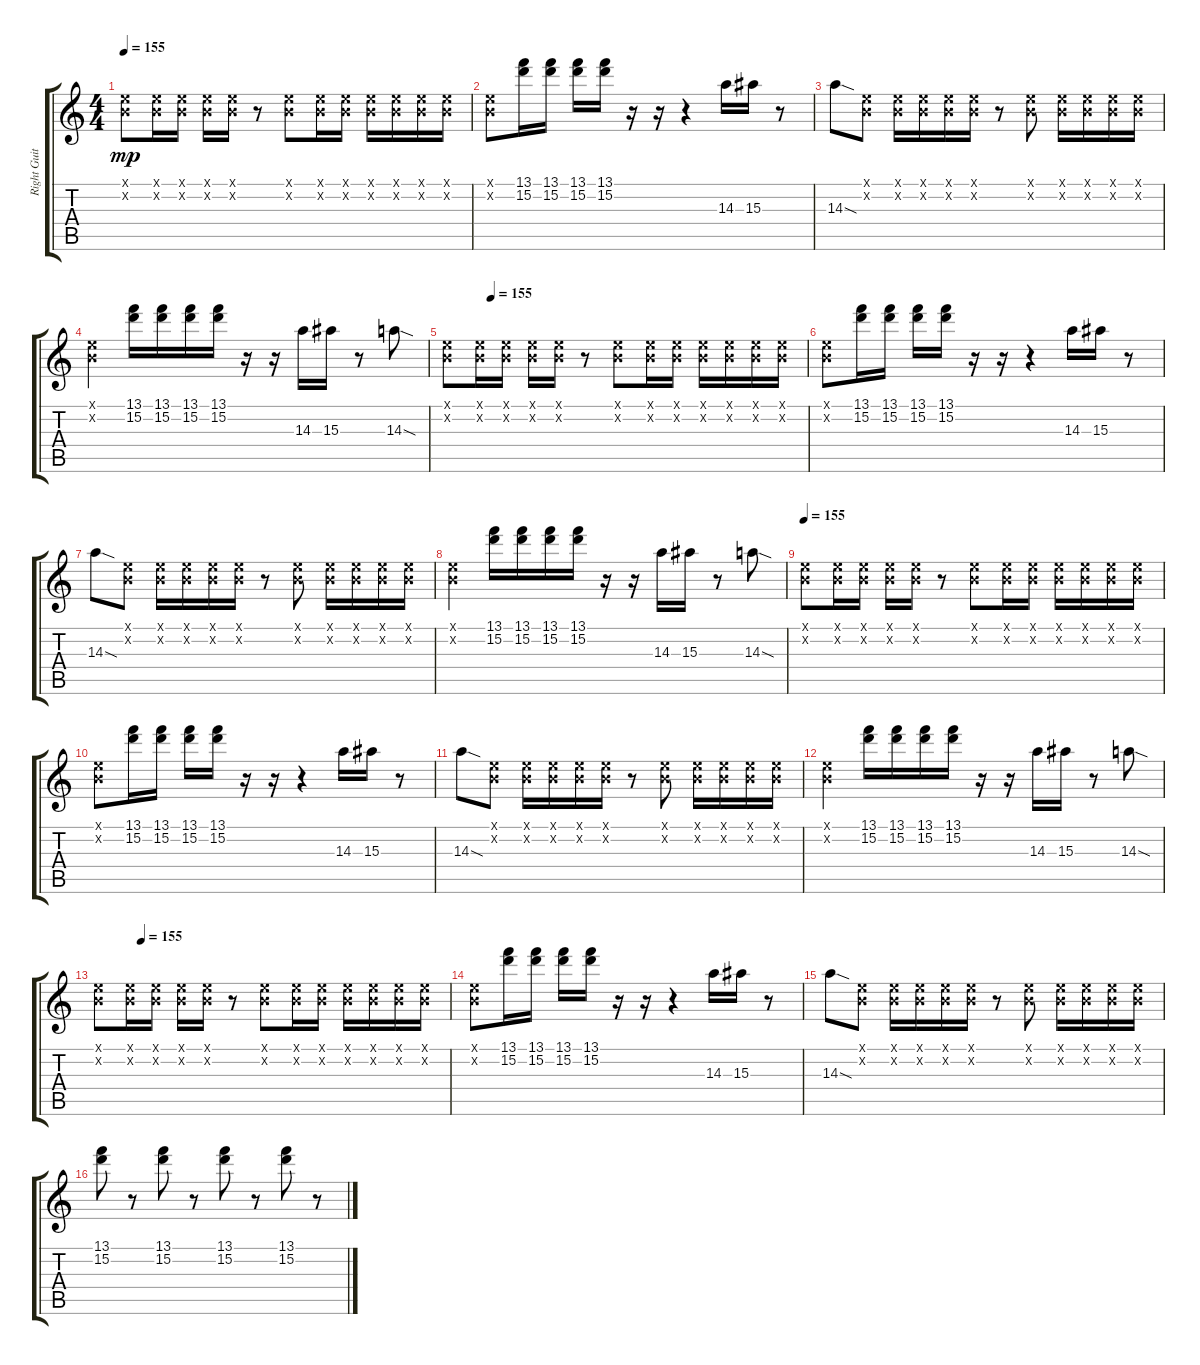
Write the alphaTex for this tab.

\track ("Right Guitar " "Right Guit") {instrument electricguitarjazz}
\staff {score tabs}
\tuning (E4 B3 G3 D3 A2 D2) {hide}
\ts (4 4)
\tempo 155
\clef g2
\ks c
(0.1{x} 0.2{x}).8{dy mp} (0.1{x} 0.2{x}).16 (0.1{x} 0.2{x}).16 (0.1{x} 0.2{x}).16 (0.1{x} 0.2{x}).16 r.8 (0.1{x} 0.2{x}).8 (0.1{x} 0.2{x}).16 (0.1{x} 0.2{x}).16 (0.1{x} 0.2{x}).16 (0.1{x} 0.2{x}).16 (0.1{x} 0.2{x}).16 (0.1{x} 0.2{x}).16 |
(0.1{x} 0.2{x}).8 (13.1 15.2).16 (13.1 15.2).16 (13.1 15.2).16 (13.1 15.2).16 r.16 r.16 r.4 14.3.16 15.3.16 r.8 |
14.3{sod}.8 (0.1{x} 0.2{x}).8 (0.1{x} 0.2{x}).16 (0.1{x} 0.2{x}).16 (0.1{x} 0.2{x}).16 (0.1{x} 0.2{x}).16 r.8 (0.1{x} 0.2{x}).8 (0.1{x} 0.2{x}).16 (0.1{x} 0.2{x}).16 (0.1{x} 0.2{x}).16 (0.1{x} 0.2{x}).16 |
(0.1{x} 0.2{x}).4 (13.1 15.2).16 (13.1 15.2).16 (13.1 15.2).16 (13.1 15.2).16 r.16 r.16 14.3.16 15.3.16 r.8 14.3{sod}.8 |
\tempo (155 0.125)
(0.1{x} 0.2{x}).8 (0.1{x} 0.2{x}).16 (0.1{x} 0.2{x}).16 (0.1{x} 0.2{x}).16 (0.1{x} 0.2{x}).16 r.8 (0.1{x} 0.2{x}).8 (0.1{x} 0.2{x}).16 (0.1{x} 0.2{x}).16 (0.1{x} 0.2{x}).16 (0.1{x} 0.2{x}).16 (0.1{x} 0.2{x}).16 (0.1{x} 0.2{x}).16 |
(0.1{x} 0.2{x}).8 (13.1 15.2).16 (13.1 15.2).16 (13.1 15.2).16 (13.1 15.2).16 r.16 r.16 r.4 14.3.16 15.3.16 r.8 |
14.3{sod}.8 (0.1{x} 0.2{x}).8 (0.1{x} 0.2{x}).16 (0.1{x} 0.2{x}).16 (0.1{x} 0.2{x}).16 (0.1{x} 0.2{x}).16 r.8 (0.1{x} 0.2{x}).8 (0.1{x} 0.2{x}).16 (0.1{x} 0.2{x}).16 (0.1{x} 0.2{x}).16 (0.1{x} 0.2{x}).16 |
(0.1{x} 0.2{x}).4 (13.1 15.2).16 (13.1 15.2).16 (13.1 15.2).16 (13.1 15.2).16 r.16 r.16 14.3.16 15.3.16 r.8 14.3{sod}.8 |
\tempo 155
(0.1{x} 0.2{x}).8 (0.1{x} 0.2{x}).16 (0.1{x} 0.2{x}).16 (0.1{x} 0.2{x}).16 (0.1{x} 0.2{x}).16 r.8 (0.1{x} 0.2{x}).8 (0.1{x} 0.2{x}).16 (0.1{x} 0.2{x}).16 (0.1{x} 0.2{x}).16 (0.1{x} 0.2{x}).16 (0.1{x} 0.2{x}).16 (0.1{x} 0.2{x}).16 |
(0.1{x} 0.2{x}).8 (13.1 15.2).16 (13.1 15.2).16 (13.1 15.2).16 (13.1 15.2).16 r.16 r.16 r.4 14.3.16 15.3.16 r.8 |
14.3{sod}.8 (0.1{x} 0.2{x}).8 (0.1{x} 0.2{x}).16 (0.1{x} 0.2{x}).16 (0.1{x} 0.2{x}).16 (0.1{x} 0.2{x}).16 r.8 (0.1{x} 0.2{x}).8 (0.1{x} 0.2{x}).16 (0.1{x} 0.2{x}).16 (0.1{x} 0.2{x}).16 (0.1{x} 0.2{x}).16 |
(0.1{x} 0.2{x}).4 (13.1 15.2).16 (13.1 15.2).16 (13.1 15.2).16 (13.1 15.2).16 r.16 r.16 14.3.16 15.3.16 r.8 14.3{sod}.8 |
\tempo (155 0.125)
(0.1{x} 0.2{x}).8 (0.1{x} 0.2{x}).16 (0.1{x} 0.2{x}).16 (0.1{x} 0.2{x}).16 (0.1{x} 0.2{x}).16 r.8 (0.1{x} 0.2{x}).8 (0.1{x} 0.2{x}).16 (0.1{x} 0.2{x}).16 (0.1{x} 0.2{x}).16 (0.1{x} 0.2{x}).16 (0.1{x} 0.2{x}).16 (0.1{x} 0.2{x}).16 |
(0.1{x} 0.2{x}).8 (13.1 15.2).16 (13.1 15.2).16 (13.1 15.2).16 (13.1 15.2).16 r.16 r.16 r.4 14.3.16 15.3.16 r.8 |
14.3{sod}.8 (0.1{x} 0.2{x}).8 (0.1{x} 0.2{x}).16 (0.1{x} 0.2{x}).16 (0.1{x} 0.2{x}).16 (0.1{x} 0.2{x}).16 r.8 (0.1{x} 0.2{x}).8 (0.1{x} 0.2{x}).16 (0.1{x} 0.2{x}).16 (0.1{x} 0.2{x}).16 (0.1{x} 0.2{x}).16 |
(13.1 15.2).8 r.8 (13.1 15.2).8 r.8 (13.1 15.2).8 r.8 (13.1 15.2).8 r.8
